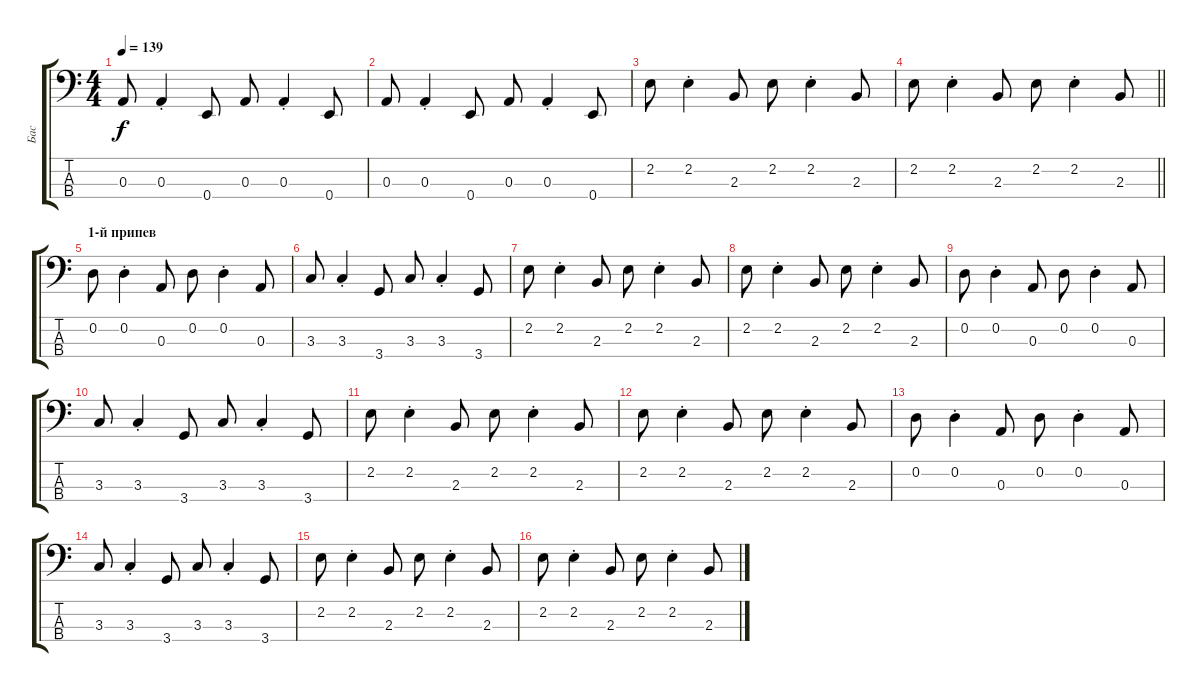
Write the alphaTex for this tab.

\track ("Бас" "Бас") {instrument electricbassfinger}
\staff {score tabs}
\tuning (G2 D2 A1 E1) {hide}
\ts (4 4)
\tempo 139
\clef f4
\ks c
0.3.8{dy f} 0.3{st}.4 0.4.8 0.3.8 0.3{st}.4 0.4.8 |
0.3.8 0.3{st}.4 0.4.8 0.3.8 0.3{st}.4 0.4.8 |
2.2.8 2.2{st}.4 2.3.8 2.2.8 2.2{st}.4 2.3.8 |
\barLineRight lightlight
2.2.8 2.2{st}.4 2.3.8 2.2.8 2.2{st}.4 2.3.8 |
\section ("" "1-й припев")
0.2.8 0.2{st}.4 0.3.8 0.2.8 0.2{st}.4 0.3.8 |
3.3.8 3.3{st}.4 3.4.8 3.3.8 3.3{st}.4 3.4.8 |
2.2.8 2.2{st}.4 2.3.8 2.2.8 2.2{st}.4 2.3.8 |
2.2.8 2.2{st}.4 2.3.8 2.2.8 2.2{st}.4 2.3.8 |
0.2.8 0.2{st}.4 0.3.8 0.2.8 0.2{st}.4 0.3.8 |
3.3.8 3.3{st}.4 3.4.8 3.3.8 3.3{st}.4 3.4.8 |
2.2.8 2.2{st}.4 2.3.8 2.2.8 2.2{st}.4 2.3.8 |
2.2.8 2.2{st}.4 2.3.8 2.2.8 2.2{st}.4 2.3.8 |
0.2.8 0.2{st}.4 0.3.8 0.2.8 0.2{st}.4 0.3.8 |
3.3.8 3.3{st}.4 3.4.8 3.3.8 3.3{st}.4 3.4.8 |
2.2.8 2.2{st}.4 2.3.8 2.2.8 2.2{st}.4 2.3.8 |
2.2.8 2.2{st}.4 2.3.8 2.2.8 2.2{st}.4 2.3.8
